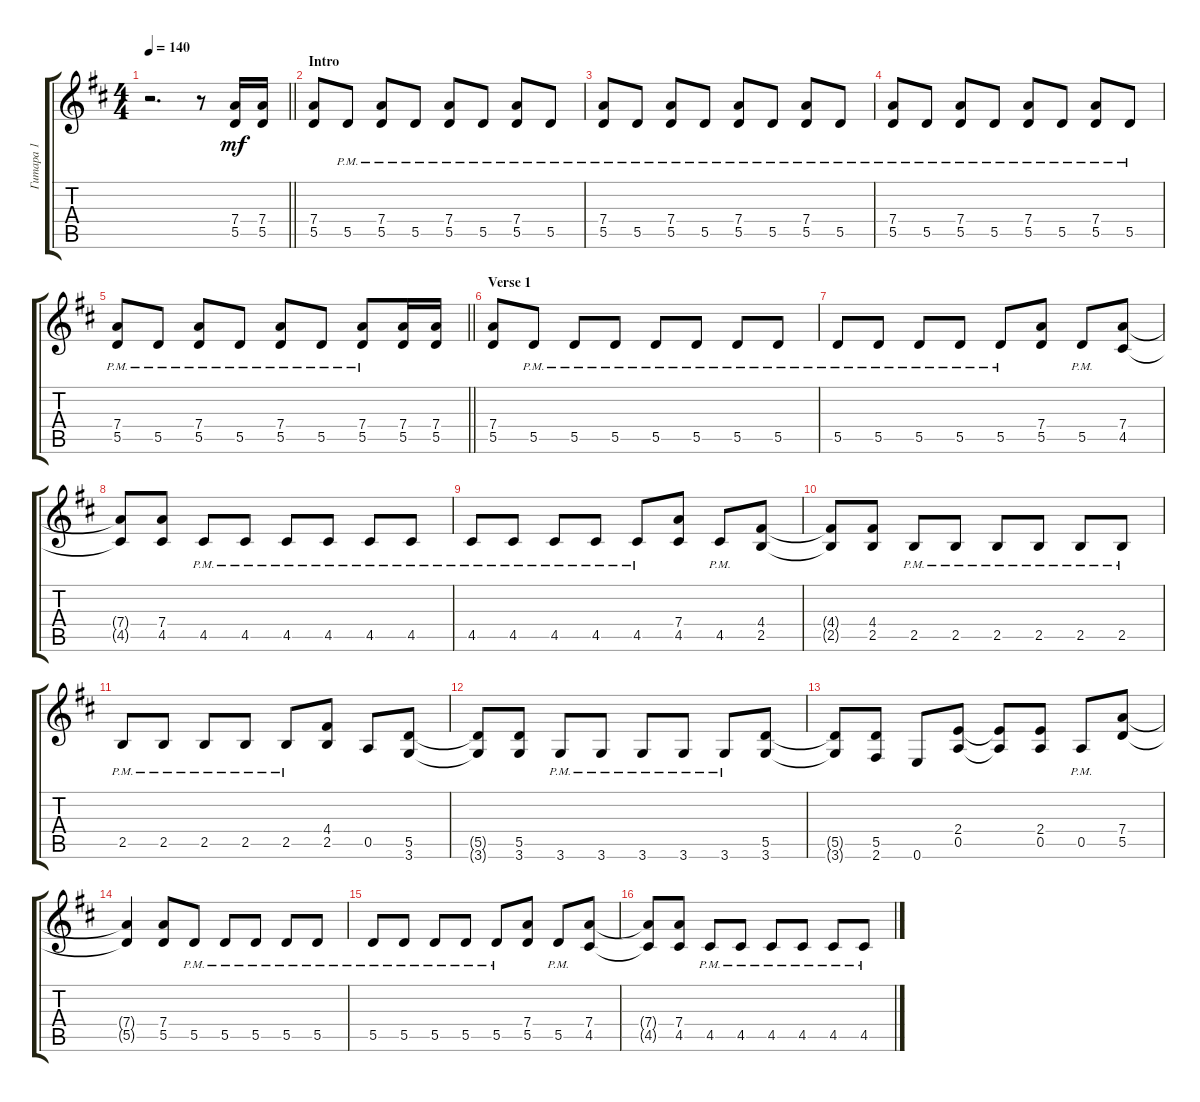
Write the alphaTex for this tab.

\track ("Гитара 1" "Гитара 1") {instrument distortionguitar}
\staff {score tabs}
\tuning (E4 B3 G3 D3 A2 E2) {hide}
\ts (4 4)
\tempo 140
\clef g2
\barLineRight lightlight
\ks bminor
r.2{d dy mf instrument distortionguitar} r.8 (7.4 5.5).16 (7.4 5.5).16 |
\section ("" "Intro")
(7.4 5.5).8 5.5{pm}.8 (7.4{pm} 5.5{pm}).8 5.5{pm}.8 (7.4{pm} 5.5{pm}).8 5.5{pm}.8 (7.4{pm} 5.5{pm}).8 5.5{pm}.8 |
(7.4{pm} 5.5{pm}).8 5.5{pm}.8 (7.4{pm} 5.5{pm}).8 5.5{pm}.8 (7.4{pm} 5.5{pm}).8 5.5{pm}.8 (7.4{pm} 5.5{pm}).8 5.5{pm}.8 |
(7.4{pm} 5.5{pm}).8 5.5{pm}.8 (7.4{pm} 5.5{pm}).8 5.5{pm}.8 (7.4{pm} 5.5{pm}).8 5.5{pm}.8 (7.4{pm} 5.5{pm}).8 5.5{pm}.8 |
\barLineRight lightlight
(7.4{pm} 5.5{pm}).8 5.5{pm}.8 (7.4{pm} 5.5{pm}).8 5.5{pm}.8 (7.4{pm} 5.5{pm}).8 5.5{pm}.8 (7.4{pm} 5.5{pm}).8 (7.4 5.5).16 (7.4 5.5).16 |
\section ("" "Verse 1")
(7.4 5.5).8 5.5{pm}.8 5.5{pm}.8 5.5{pm}.8 5.5{pm}.8 5.5{pm}.8 5.5{pm}.8 5.5{pm}.8 |
5.5{pm}.8 5.5{pm}.8 5.5{pm}.8 5.5{pm}.8 5.5{pm}.8 (7.4 5.5).8 5.5{pm}.8 (7.4 4.5).8 |
(7.4{t} 4.5{t}).8 (7.4 4.5).8 4.5{pm}.8 4.5{pm}.8 4.5{pm}.8 4.5{pm}.8 4.5{pm}.8 4.5{pm}.8 |
4.5{pm}.8 4.5{pm}.8 4.5{pm}.8 4.5{pm}.8 4.5{pm}.8 (7.4 4.5).8 4.5{pm}.8 (4.4 2.5).8 |
(4.4{t} 2.5{t}).8 (4.4 2.5).8 2.5{pm}.8 2.5{pm}.8 2.5{pm}.8 2.5{pm}.8 2.5{pm}.8 2.5{pm}.8 |
2.5{pm}.8 2.5{pm}.8 2.5{pm}.8 2.5{pm}.8 2.5{pm}.8 (4.4 2.5).8 0.5.8 (5.5 3.6).8 |
(5.5{t} 3.6{t}).8 (5.5 3.6).8 3.6{pm}.8 3.6{pm}.8 3.6{pm}.8 3.6{pm}.8 3.6{pm}.8 (5.5 3.6).8 |
(5.5{t} 3.6{t}).8 (5.5 2.6).8 0.6.8 (2.4 0.5).8 (2.4{t} 0.5{t}).8 (2.4 0.5).8 0.5{pm}.8 (7.4 5.5).8 |
(7.4{t} 5.5{t}).4 (7.4 5.5).8 5.5{pm}.8 5.5{pm}.8 5.5{pm}.8 5.5{pm}.8 5.5{pm}.8 |
5.5{pm}.8 5.5{pm}.8 5.5{pm}.8 5.5{pm}.8 5.5{pm}.8 (7.4 5.5).8 5.5{pm}.8 (7.4 4.5).8 |
(7.4{t} 4.5{t}).8 (7.4 4.5).8 4.5{pm}.8 4.5{pm}.8 4.5{pm}.8 4.5{pm}.8 4.5{pm}.8 4.5{pm}.8
